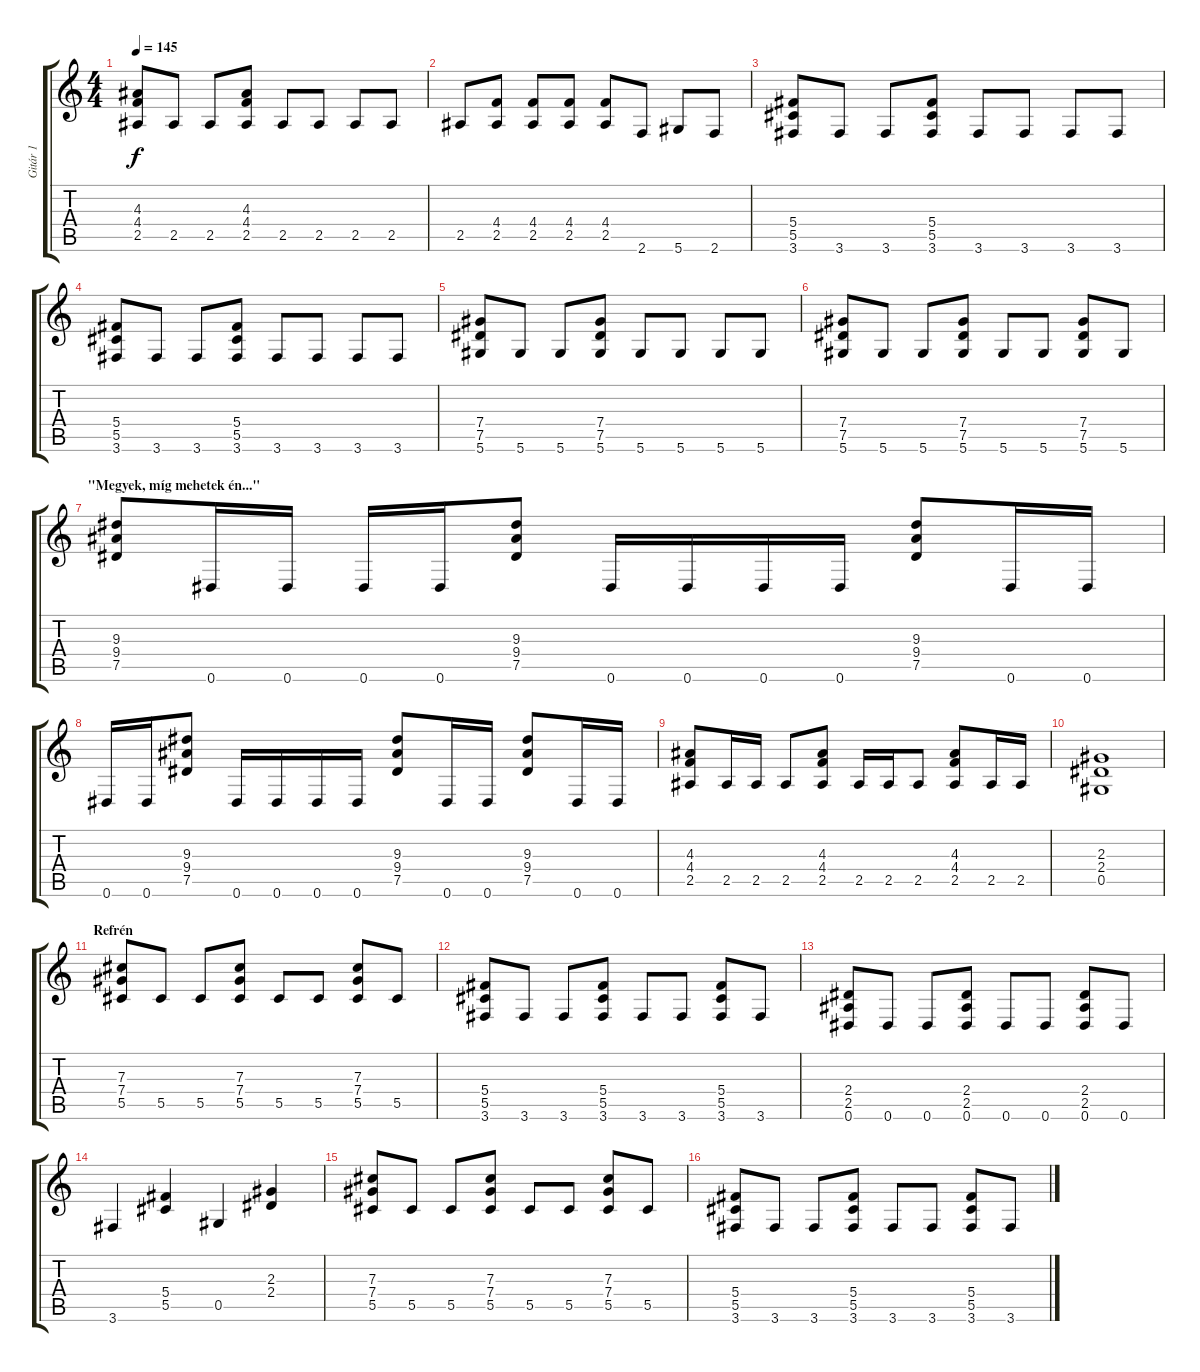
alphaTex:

\track ("Gitár 1" "Gitár 1") {instrument distortionguitar}
\staff {score tabs}
\tuning (Eb4 Bb3 Gb3 Db3 Ab2 Eb2) {hide}
\ts (4 4)
\tempo 145
\clef g2
\ks c
(4.3 4.4 2.5).8{dy f} 2.5.8 2.5.8 (4.3 4.4 2.5).8 2.5.8 2.5.8 2.5.8 2.5.8 |
2.5.8 (4.4 2.5).8 (4.4 2.5).8 (4.4 2.5).8 (4.4 2.5).8 2.6.8 5.6.8 2.6.8 |
(5.4 5.5 3.6).8 3.6.8 3.6.8 (5.4 5.5 3.6).8 3.6.8 3.6.8 3.6.8 3.6.8 |
(5.4 5.5 3.6).8 3.6.8 3.6.8 (5.4 5.5 3.6).8 3.6.8 3.6.8 3.6.8 3.6.8 |
(7.4 7.5 5.6).8 5.6.8 5.6.8 (7.4 7.5 5.6).8 5.6.8 5.6.8 5.6.8 5.6.8 |
(7.4 7.5 5.6).8 5.6.8 5.6.8 (7.4 7.5 5.6).8 5.6.8 5.6.8 (7.4 7.5 5.6).8 5.6.8 |
\section ("" "\"Megyek, míg mehetek én...\" ")
(9.3 9.4 7.5).8 0.6.16 0.6.16 0.6.16 0.6.16 (9.3 9.4 7.5).8 0.6.16 0.6.16 0.6.16 0.6.16 (9.3 9.4 7.5).8 0.6.16 0.6.16 |
0.6.16 0.6.16 (9.3 9.4 7.5).8 0.6.16 0.6.16 0.6.16 0.6.16 (9.3 9.4 7.5).8 0.6.16 0.6.16 (9.3 9.4 7.5).8 0.6.16 0.6.16 |
(4.3 4.4 2.5).8 2.5.16 2.5.16 2.5.8 (4.3 4.4 2.5).8 2.5.16 2.5.16 2.5.8 (4.3 4.4 2.5).8 2.5.16 2.5.16 |
(2.3 2.4 0.5).1 |
\section ("" "Refrén")
(7.3 7.4 5.5).8 5.5.8 5.5.8 (7.3 7.4 5.5).8 5.5.8 5.5.8 (7.3 7.4 5.5).8 5.5.8 |
(5.4 5.5 3.6).8 3.6.8 3.6.8 (5.4 5.5 3.6).8 3.6.8 3.6.8 (5.4 5.5 3.6).8 3.6.8 |
(2.4 2.5 0.6).8 0.6.8 0.6.8 (2.4 2.5 0.6).8 0.6.8 0.6.8 (2.4 2.5 0.6).8 0.6.8 |
3.6.4 (5.4 5.5).4 0.5.4 (2.3 2.4).4 |
(7.3 7.4 5.5).8 5.5.8 5.5.8 (7.3 7.4 5.5).8 5.5.8 5.5.8 (7.3 7.4 5.5).8 5.5.8 |
(5.4 5.5 3.6).8 3.6.8 3.6.8 (5.4 5.5 3.6).8 3.6.8 3.6.8 (5.4 5.5 3.6).8 3.6.8
